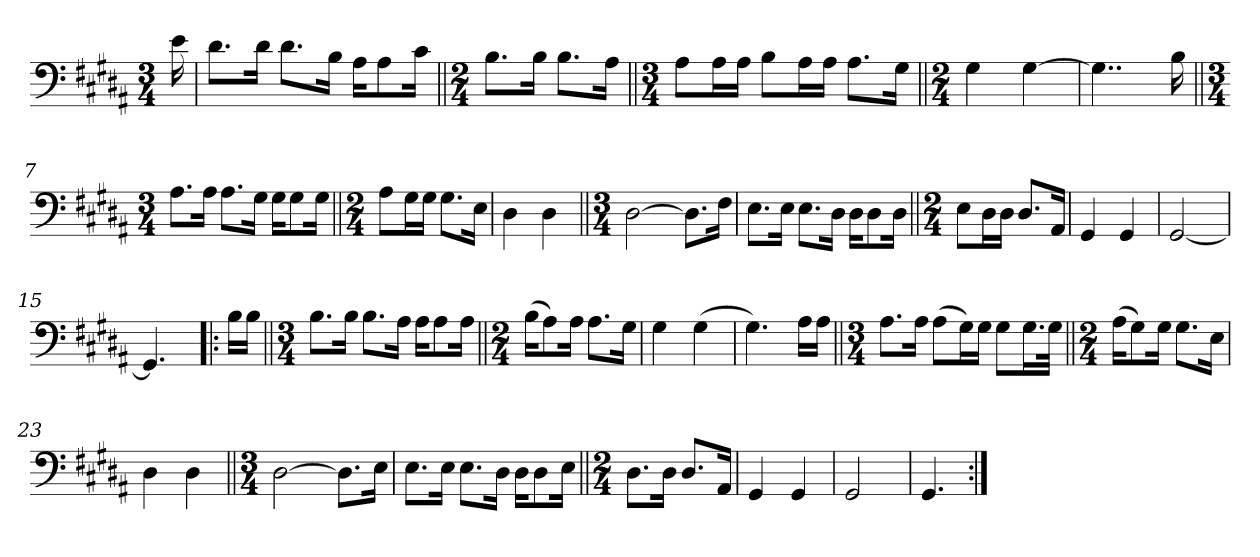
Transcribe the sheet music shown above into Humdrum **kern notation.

**kern
*part1
*staff1
*clefF4
*k[f#c#g#d#a#]
*B:
*M3/4
*MM58
=1
16e\
=2
8.d#\L
16d#\Jk
8.d#\L
16B\Jk
16A#\KL
8A#\
16c#\Jk
=3||
*M2/4
8.B\L
16B\Jk
8.B\L
16A#\Jk
=4||
*M3/4
8A#\L
16A#\L
16A#\JJ
8B\L
16A#\L
16A#\JJ
8.A#\L
16G#\Jk
=5||
*M2/4
4G#\
[4G#\
=6
4..G#\]
16B\
=7||
*M3/4
8.A#\L
16A#\Jk
8.A#\L
16G#\Jk
16G#\KL
8G#\
16G#\Jk
!!LO:LB:g=z
=8||
*M2/4
8A#\L
16G#\L
16G#\JJ
8.G#\L
16E\Jk
=9
4D#\
4D#\
=10||
*M3/4
[2D#\
8.D#\L]
16F#\Jk
=11
8.E\L
16E\Jk
8.E\L
16D#\Jk
16D#\KL
8D#\
16D#\Jk
=12||
*M2/4
8E\L
16D#\L
16D#\JJ
8.D#/L
16AA#/Jk
=13
4GG#/
4GG#/
=14
[2GG#/
=15
4.GG#/]
=16!|:
16B\LL
16B\JJ
!!LO:LB:g=z
=17||
*M3/4
8.B\L
16B\Jk
8.B\L
16A#\Jk
16A#\KL
8A#\
16A#\Jk
=18||
*M2/4
(>16B\KL
8A#\)
16A#\Jk
8.A#\L
16G#\Jk
=19
4G#\
(>4G#\
=20
4.G#\)
16A#\LL
16A#\JJ
=21||
*M3/4
8.A#\L
16A#\Jk
(>8A#\L
16G#\L)
16G#\JJ
8G#\L
16.G#\L
32G#\JJk
=22||
*M2/4
(>16A#\KL
8G#\)
16G#\Jk
8.G#\L
16E\Jk
=23
4D#\
4D#\
!!LO:LB:g=z
=24||
*M3/4
[2D#\
8.D#\L]
16E\Jk
=25
8.E\L
16E\Jk
8.E\L
16D#\Jk
16D#\KL
8D#\
16E\Jk
=26||
*M2/4
8.D#\L
16D#\Jk
8.D#/L
16AA#/Jk
=27
4GG#/
4GG#/
=28
2GG#/
=29
4.GG#/
=:|!
*-
